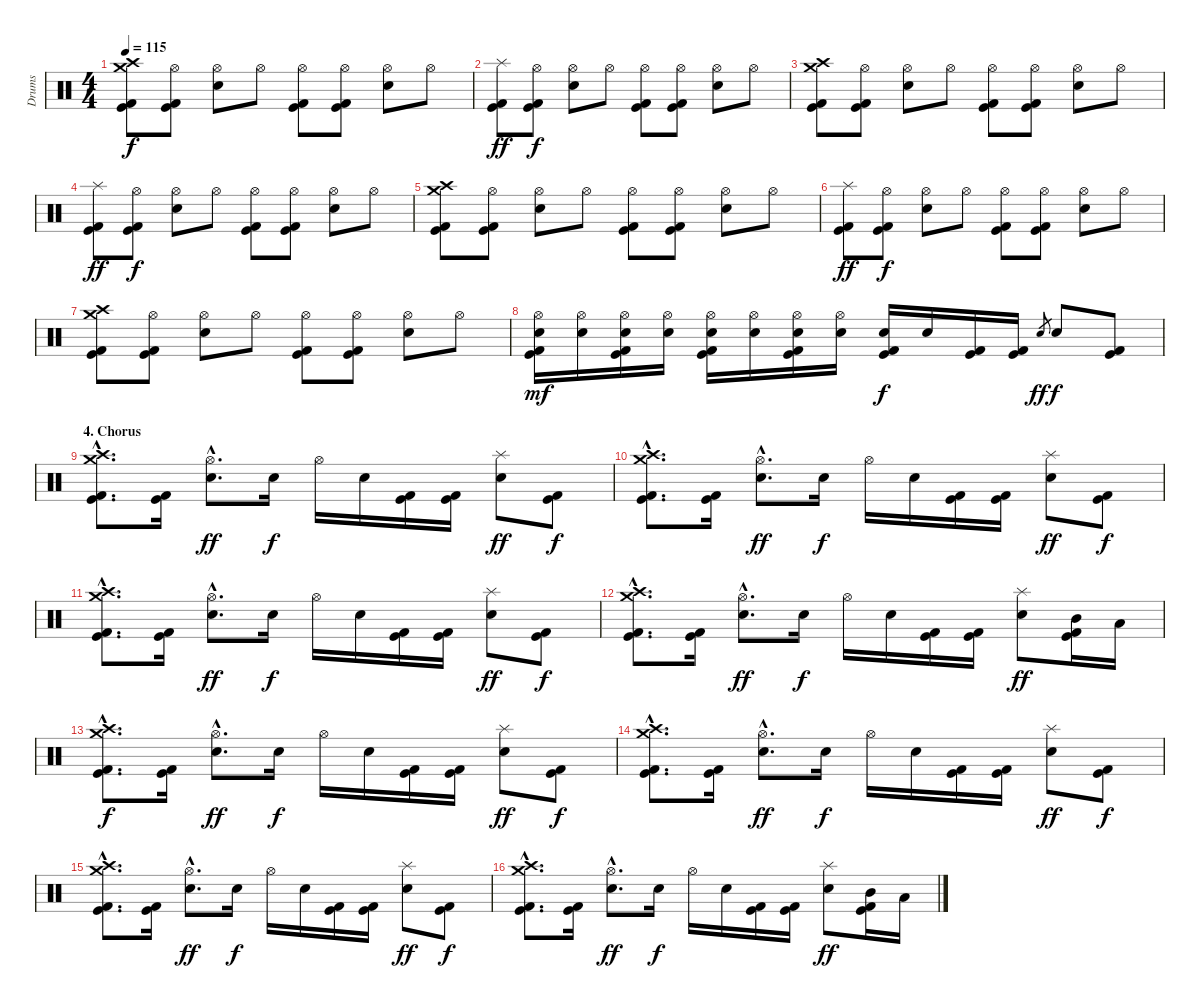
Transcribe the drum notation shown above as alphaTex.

\track ("Drums" "Drums") {instrument percussion}
\staff {score}
\articulation defaults
\ts (4 4)
\tempo 115
\clef neutral
\ks c
("Crash high (hit)" "Crash medium (hit)" "Kick (hit) 2" "Kick (hit)").8{dy f} ("Hi-Hat (open)" "Kick (hit) 2" "Kick (hit)").8 ("Hi-Hat (open)" "Electric Snare (hit)").8 "Hi-Hat (open)".8 ("Hi-Hat (open)" "Kick (hit) 2" "Kick (hit)").8 ("Hi-Hat (open)" "Kick (hit) 2" "Kick (hit)").8 ("Hi-Hat (open)" "Electric Snare (hit)").8 "Hi-Hat (open)".8 |
("Splash (hit)" "Kick (hit) 2" "Kick (hit)").8{dy ff} ("Hi-Hat (open)" "Kick (hit) 2" "Kick (hit)").8{dy f} ("Hi-Hat (open)" "Electric Snare (hit)").8 "Hi-Hat (open)".8 ("Hi-Hat (open)" "Kick (hit) 2" "Kick (hit)").8 ("Hi-Hat (open)" "Kick (hit) 2" "Kick (hit)").8 ("Hi-Hat (open)" "Electric Snare (hit)").8 "Hi-Hat (open)".8 |
("Crash high (hit)" "Crash medium (hit)" "Kick (hit) 2" "Kick (hit)").8 ("Hi-Hat (open)" "Kick (hit) 2" "Kick (hit)").8 ("Hi-Hat (open)" "Electric Snare (hit)").8 "Hi-Hat (open)".8 ("Hi-Hat (open)" "Kick (hit) 2" "Kick (hit)").8 ("Hi-Hat (open)" "Kick (hit) 2" "Kick (hit)").8 ("Hi-Hat (open)" "Electric Snare (hit)").8 "Hi-Hat (open)".8 |
("Splash (hit)" "Kick (hit) 2" "Kick (hit)").8{dy ff} ("Hi-Hat (open)" "Kick (hit) 2" "Kick (hit)").8{dy f} ("Hi-Hat (open)" "Electric Snare (hit)").8 "Hi-Hat (open)".8 ("Hi-Hat (open)" "Kick (hit) 2" "Kick (hit)").8 ("Hi-Hat (open)" "Kick (hit) 2" "Kick (hit)").8 ("Hi-Hat (open)" "Electric Snare (hit)").8 "Hi-Hat (open)".8 |
("Crash high (hit)" "Crash medium (hit)" "Kick (hit) 2" "Kick (hit)").8 ("Hi-Hat (open)" "Kick (hit) 2" "Kick (hit)").8 ("Hi-Hat (open)" "Electric Snare (hit)").8 "Hi-Hat (open)".8 ("Hi-Hat (open)" "Kick (hit) 2" "Kick (hit)").8 ("Hi-Hat (open)" "Kick (hit) 2" "Kick (hit)").8 ("Hi-Hat (open)" "Electric Snare (hit)").8 "Hi-Hat (open)".8 |
("Splash (hit)" "Kick (hit) 2" "Kick (hit)").8{dy ff} ("Hi-Hat (open)" "Kick (hit) 2" "Kick (hit)").8{dy f} ("Hi-Hat (open)" "Electric Snare (hit)").8 "Hi-Hat (open)".8 ("Hi-Hat (open)" "Kick (hit) 2" "Kick (hit)").8 ("Hi-Hat (open)" "Kick (hit) 2" "Kick (hit)").8 ("Hi-Hat (open)" "Electric Snare (hit)").8 "Hi-Hat (open)".8 |
("Crash high (hit)" "Crash medium (hit)" "Kick (hit) 2" "Kick (hit)").8 ("Hi-Hat (open)" "Kick (hit) 2" "Kick (hit)").8 ("Hi-Hat (open)" "Electric Snare (hit)").8 "Hi-Hat (open)".8 ("Hi-Hat (open)" "Kick (hit) 2" "Kick (hit)").8 ("Hi-Hat (open)" "Kick (hit) 2" "Kick (hit)").8 ("Hi-Hat (open)" "Electric Snare (hit)").8 "Hi-Hat (open)".8 |
("Hi-Hat (open)" "Electric Snare (hit)" "Kick (hit) 2" "Kick (hit)").16{dy mf} ("Hi-Hat (open)" "Electric Snare (hit)").16 ("Hi-Hat (open)" "Electric Snare (hit)" "Kick (hit) 2" "Kick (hit)").16 ("Hi-Hat (open)" "Electric Snare (hit)").16 ("Hi-Hat (open)" "Electric Snare (hit)" "Kick (hit) 2" "Kick (hit)").16 ("Hi-Hat (open)" "Electric Snare (hit)").16 ("Hi-Hat (open)" "Electric Snare (hit)" "Kick (hit) 2" "Kick (hit)").16 ("Hi-Hat (open)" "Electric Snare (hit)").16 ("Electric Snare (hit)" "Kick (hit) 2" "Kick (hit)").16{dy f} "Electric Snare (hit)".16 ("Kick (hit) 2" "Kick (hit)").16 ("Kick (hit) 2" "Kick (hit)").16 "Electric Snare (hit)".8{gr dy ff} "Electric Snare (hit)".8{dy f} ("Kick (hit) 2" "Kick (hit)").8 |
\section ("" "4. Chorus")
("Crash medium (hit)"{hac} "Crash high (hit)"{hac} "Kick (hit) 2"{hac} "Kick (hit)"{hac}).8{d} ("Kick (hit) 2" "Kick (hit)").16 ("Hi-Hat (open)"{hac} "Electric Snare (hit)"{hac}).8{d dy ff} "Electric Snare (hit)".16{dy f} "Hi-Hat (open)".16 "Electric Snare (hit)".16 ("Kick (hit) 2" "Kick (hit)").16 ("Kick (hit) 2" "Kick (hit)").16 ("Splash (hit)" "Electric Snare (hit)").8{dy ff} ("Kick (hit) 2" "Kick (hit)").8{dy f} |
("Crash medium (hit)"{hac} "Crash high (hit)"{hac} "Kick (hit) 2"{hac} "Kick (hit)"{hac}).8{d} ("Kick (hit) 2" "Kick (hit)").16 ("Hi-Hat (open)"{hac} "Electric Snare (hit)"{hac}).8{d dy ff} "Electric Snare (hit)".16{dy f} "Hi-Hat (open)".16 "Electric Snare (hit)".16 ("Kick (hit) 2" "Kick (hit)").16 ("Kick (hit) 2" "Kick (hit)").16 ("Splash (hit)" "Electric Snare (hit)").8{dy ff} ("Kick (hit) 2" "Kick (hit)").8{dy f} |
("Crash medium (hit)"{hac} "Crash high (hit)"{hac} "Kick (hit) 2"{hac} "Kick (hit)"{hac}).8{d} ("Kick (hit) 2" "Kick (hit)").16 ("Hi-Hat (open)"{hac} "Electric Snare (hit)"{hac}).8{d dy ff} "Electric Snare (hit)".16{dy f} "Hi-Hat (open)".16 "Electric Snare (hit)".16 ("Kick (hit) 2" "Kick (hit)").16 ("Kick (hit) 2" "Kick (hit)").16 ("Splash (hit)" "Electric Snare (hit)").8{dy ff} ("Kick (hit) 2" "Kick (hit)").8{dy f} |
("Crash medium (hit)"{hac} "Crash high (hit)"{hac} "Kick (hit) 2"{hac} "Kick (hit)"{hac}).8{d} ("Kick (hit) 2" "Kick (hit)").16 ("Hi-Hat (open)"{hac} "Electric Snare (hit)"{hac}).8{d dy ff} "Electric Snare (hit)".16{dy f} "Hi-Hat (open)".16 "Electric Snare (hit)".16 ("Kick (hit) 2" "Kick (hit)").16 ("Kick (hit) 2" "Kick (hit)").16 ("Splash (hit)" "Electric Snare (hit)").8{dy ff} ("Mid Tom (hit)" "Kick (hit) 2" "Kick (hit)").16 "Low Tom (hit)".16 |
("Crash medium (hit)"{hac} "Crash high (hit)"{hac} "Kick (hit) 2"{hac} "Kick (hit)"{hac}).8{d dy f} ("Kick (hit) 2" "Kick (hit)").16 ("Hi-Hat (open)"{hac} "Electric Snare (hit)"{hac}).8{d dy ff} "Electric Snare (hit)".16{dy f} "Hi-Hat (open)".16 "Electric Snare (hit)".16 ("Kick (hit) 2" "Kick (hit)").16 ("Kick (hit) 2" "Kick (hit)").16 ("Splash (hit)" "Electric Snare (hit)").8{dy ff} ("Kick (hit) 2" "Kick (hit)").8{dy f} |
("Crash medium (hit)"{hac} "Crash high (hit)"{hac} "Kick (hit) 2"{hac} "Kick (hit)"{hac}).8{d} ("Kick (hit) 2" "Kick (hit)").16 ("Hi-Hat (open)"{hac} "Electric Snare (hit)"{hac}).8{d dy ff} "Electric Snare (hit)".16{dy f} "Hi-Hat (open)".16 "Electric Snare (hit)".16 ("Kick (hit) 2" "Kick (hit)").16 ("Kick (hit) 2" "Kick (hit)").16 ("Splash (hit)" "Electric Snare (hit)").8{dy ff} ("Kick (hit) 2" "Kick (hit)").8{dy f} |
("Crash medium (hit)"{hac} "Crash high (hit)"{hac} "Kick (hit) 2"{hac} "Kick (hit)"{hac}).8{d} ("Kick (hit) 2" "Kick (hit)").16 ("Hi-Hat (open)"{hac} "Electric Snare (hit)"{hac}).8{d dy ff} "Electric Snare (hit)".16{dy f} "Hi-Hat (open)".16 "Electric Snare (hit)".16 ("Kick (hit) 2" "Kick (hit)").16 ("Kick (hit) 2" "Kick (hit)").16 ("Splash (hit)" "Electric Snare (hit)").8{dy ff} ("Kick (hit) 2" "Kick (hit)").8{dy f} |
("Crash medium (hit)"{hac} "Crash high (hit)"{hac} "Kick (hit) 2"{hac} "Kick (hit)"{hac}).8{d} ("Kick (hit) 2" "Kick (hit)").16 ("Hi-Hat (open)"{hac} "Electric Snare (hit)"{hac}).8{d dy ff} "Electric Snare (hit)".16{dy f} "Hi-Hat (open)".16 "Electric Snare (hit)".16 ("Kick (hit) 2" "Kick (hit)").16 ("Kick (hit) 2" "Kick (hit)").16 ("Splash (hit)" "Electric Snare (hit)").8{dy ff} ("Mid Tom (hit)" "Kick (hit) 2" "Kick (hit)").16 "Low Tom (hit)".16
